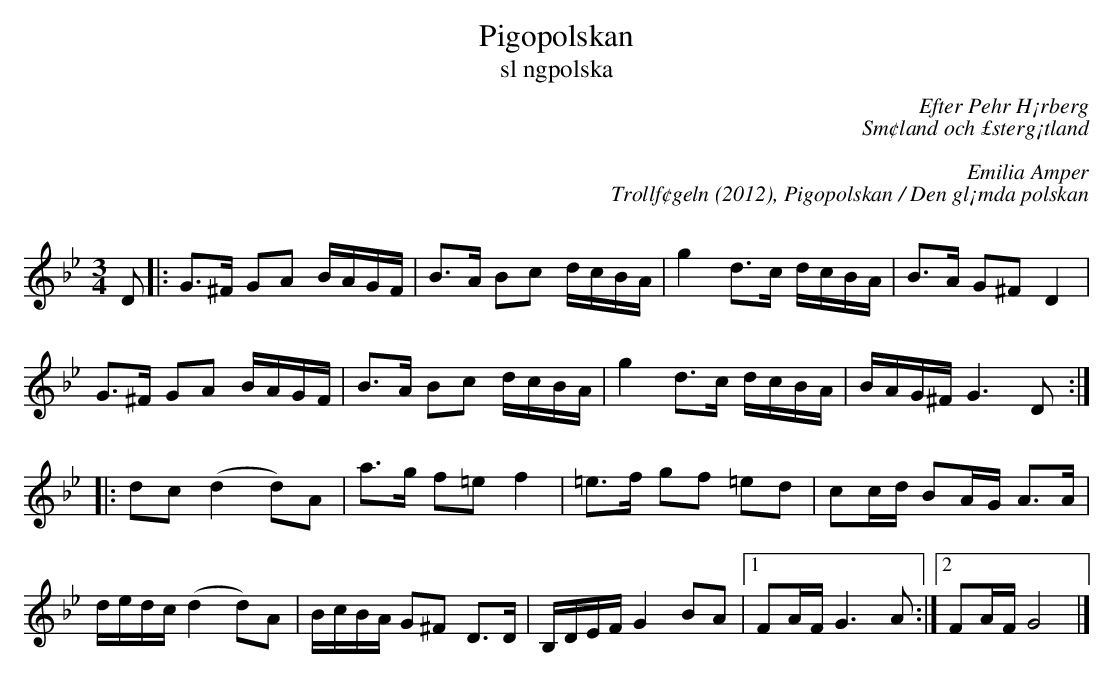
X:1
Q: 100
T: Pigopolskan
T: sl ngpolska
C: Efter Pehr H¡rberg
C: Sm¢land och £sterg¡tland
C:
C: Emilia Amper
C: Trollf¢geln (2012), Pigopolskan / Den gl¡mda polskan
M: 3/4
L: 1/8
K: Gm
D |: G3/^F/ GA B/A/G/F/ | B3/A/ Bc d/c/B/A/ | g2 d3/c/ d/c/B/A/ | B3/A/ G^F D2 |
G3/^F/ GA B/A/G/F/ | B3/A/ Bc d/c/B/A/ | g2 d3/c/ d/c/B/A/ | B/A/G/^F/ G3 D :|
|: dc (d2 d)A | a3/g/ f=e f2 | =e3/f/ gf =ed | cc/d/ BA/G/ A3/A/ |
d/e/d/c/ (d2 d)A | B/c/B/A/ G^F D3/D/ | B,/D/E/F/ G2 BA |[1 FA/F/ G3 A :|[2 FA/F/ G4 |]
